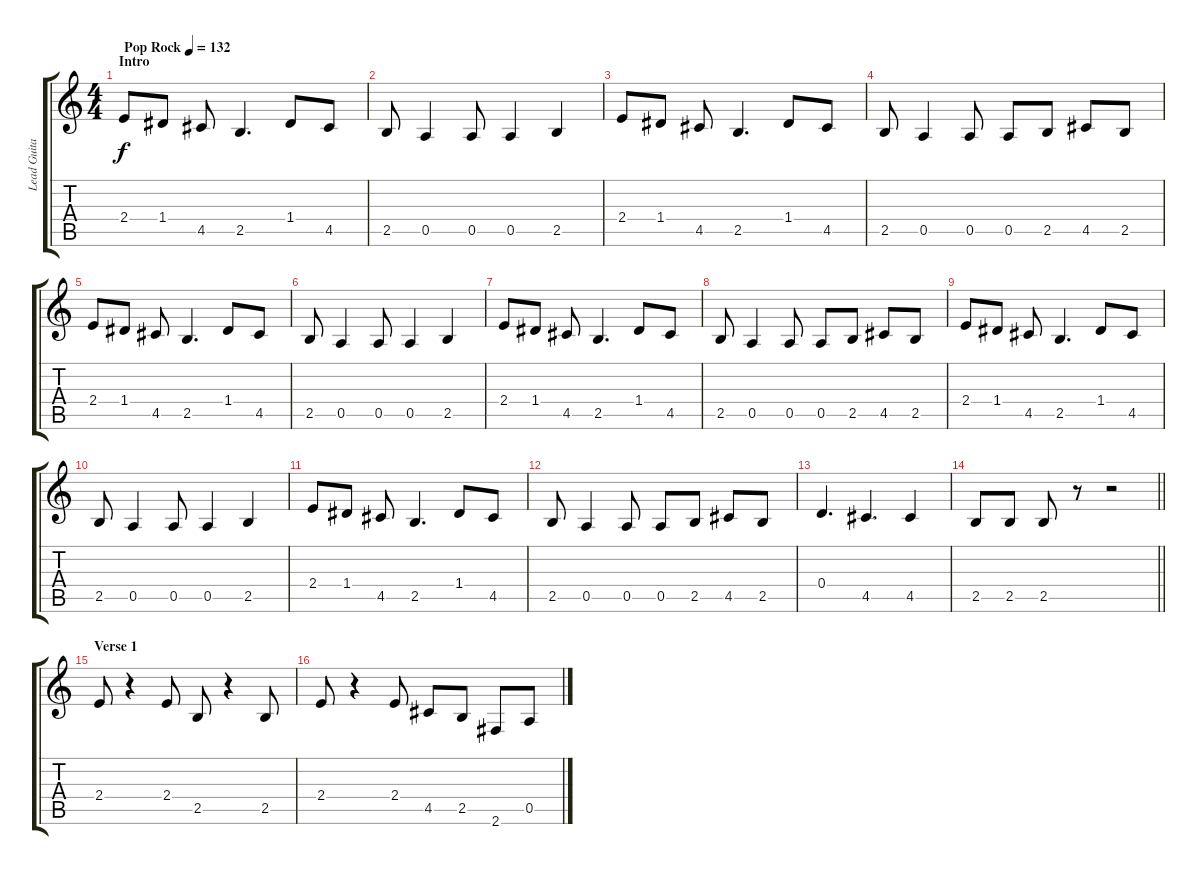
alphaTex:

\track ("Lead Guitar" "Lead Guita") {instrument overdrivenguitar}
\staff {score tabs}
\tuning (E4 B3 G3 D3 A2 E2) {hide}
\ts (4 4)
\section ("" "Intro")
\tempo (132 "Pop Rock")
\clef g2
\ks c
2.4.8{dy f instrument overdrivenguitar} 1.4.8 4.5.8 2.5.4{d} 1.4.8 4.5.8 |
2.5.8 0.5.4 0.5.8 0.5.4 2.5.4 |
2.4.8 1.4.8 4.5.8 2.5.4{d} 1.4.8 4.5.8 |
2.5.8 0.5.4 0.5.8 0.5.8 2.5.8 4.5.8 2.5.8 |
2.4.8 1.4.8 4.5.8 2.5.4{d} 1.4.8 4.5.8 |
2.5.8 0.5.4 0.5.8 0.5.4 2.5.4 |
2.4.8 1.4.8 4.5.8 2.5.4{d} 1.4.8 4.5.8 |
2.5.8 0.5.4 0.5.8 0.5.8 2.5.8 4.5.8 2.5.8 |
2.4.8 1.4.8 4.5.8 2.5.4{d} 1.4.8 4.5.8 |
2.5.8 0.5.4 0.5.8 0.5.4 2.5.4 |
2.4.8 1.4.8 4.5.8 2.5.4{d} 1.4.8 4.5.8 |
2.5.8 0.5.4 0.5.8 0.5.8 2.5.8 4.5.8 2.5.8 |
0.4.4{d} 4.5.4{d} 4.5.4 |
\barLineRight lightlight
2.5.8 2.5.8 2.5.8 r.8 r.2 |
\section ("" "Verse 1")
2.4.8 r.4 2.4.8 2.5.8 r.4 2.5.8 |
2.4.8 r.4 2.4.8 4.5.8 2.5.8 2.6.8 0.5.8
